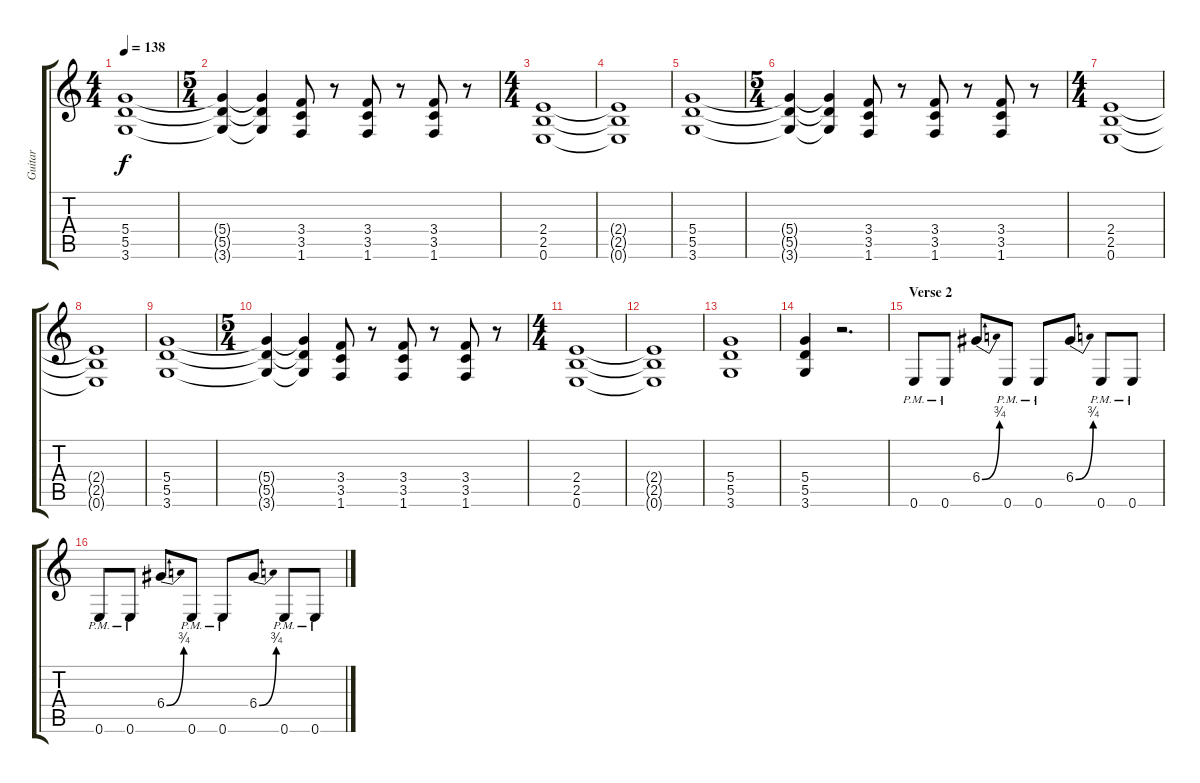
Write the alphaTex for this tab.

\track ("Guitar" "Guitar") {instrument distortionguitar}
\staff {score tabs}
\tuning (E4 B3 G3 D3 A2 E2) {hide}
\ts (4 4)
\tempo 138
\clef g2
\ks c
(5.4 5.5 3.6).1{dy f} |
\ts (5 4)
(5.4{t} 5.5{t} 3.6{t}).4 (5.4{t} 5.5{t} 3.6{t}).4 (3.4 3.5 1.6).8 r.8 (3.4 3.5 1.6).8 r.8 (3.4 3.5 1.6).8 r.8 |
\ts (4 4)
(2.4 2.5 0.6).1 |
(2.4{t} 2.5{t} 0.6{t}).1 |
(5.4 5.5 3.6).1 |
\ts (5 4)
(5.4{t} 5.5{t} 3.6{t}).4 (5.4{t} 5.5{t} 3.6{t}).4 (3.4 3.5 1.6).8 r.8 (3.4 3.5 1.6).8 r.8 (3.4 3.5 1.6).8 r.8 |
\ts (4 4)
(2.4 2.5 0.6).1 |
(2.4{t} 2.5{t} 0.6{t}).1 |
(5.4 5.5 3.6).1 |
\ts (5 4)
(5.4{t} 5.5{t} 3.6{t}).4 (5.4{t} 5.5{t} 3.6{t}).4 (3.4 3.5 1.6).8 r.8 (3.4 3.5 1.6).8 r.8 (3.4 3.5 1.6).8 r.8 |
\ts (4 4)
(2.4 2.5 0.6).1 |
(2.4{t} 2.5{t} 0.6{t}).1 |
(5.4 5.5 3.6).1 |
(5.4 5.5 3.6).4 r.2{d} |
\section ("" "Verse 2")
0.6{pm}.8 0.6{pm}.8 6.4{be (bend 0 0 60 3)}.8 0.6{pm}.8 0.6{pm}.8 6.4{be (bend 0 0 60 3)}.8 0.6{pm}.8 0.6{pm}.8 |
0.6{pm}.8 0.6{pm}.8 6.4{be (bend 0 0 60 3)}.8 0.6{pm}.8 0.6{pm}.8 6.4{be (bend 0 0 60 3)}.8 0.6{pm}.8 0.6{pm}.8
